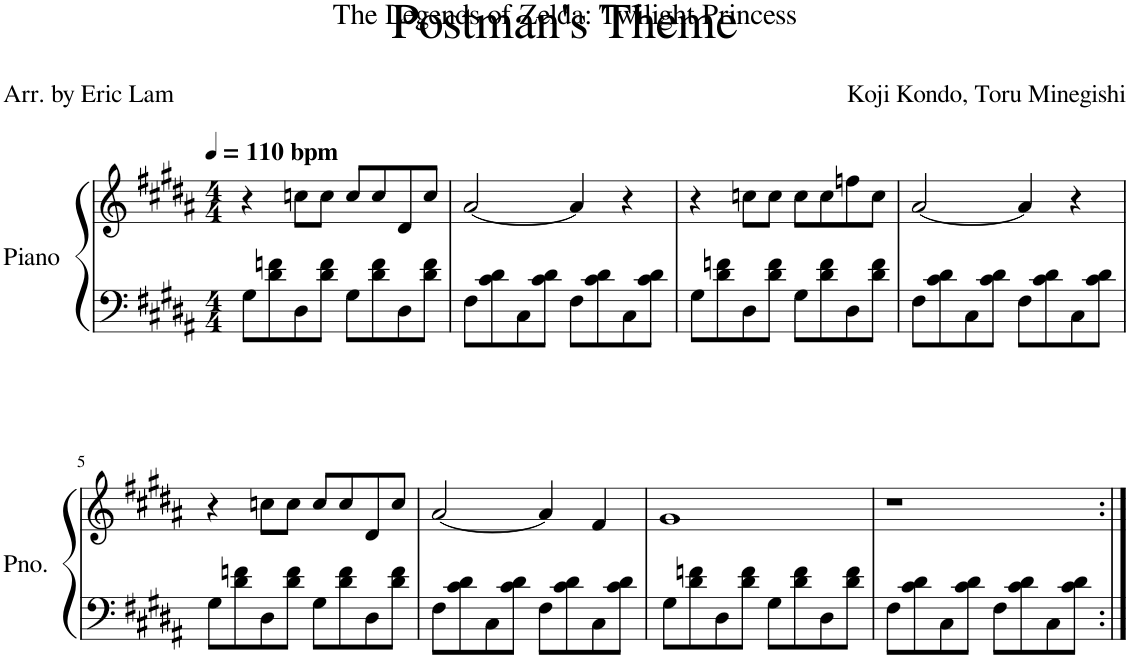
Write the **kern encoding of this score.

**kern	**kern
*part1	*part1
*staff2	*staff1
*I"Piano	*
*I'Pno.	*
*clefF4	*clefG2
*k[f#c#g#d#a#]	*k[f#c#g#d#a#]
*M4/4	*M4/4
*MM110	*MM110
=1	=1
!	!LO:TX:a:B:t=bpm
8G#\L	4r
8d#\ 8fn\	.
8D#\	8ccn\L
8d#\ 8f\J	8cc\J
8G#\L	8cc/L
8d#\ 8f\	8cc/
8D#\	8d#/
8d#\ 8f\J	8cc/J
=2	=2
8F#\L	[2a#/
8c#\ 8d#\	.
8C#\	.
8c#\ 8d#\J	.
8F#\L	4a#/]
8c#\ 8d#\	.
8C#\	4r
8c#\ 8d#\J	.
=3	=3
8G#\L	4r
8d#\ 8fn\	.
8D#\	8ccn\L
8d#\ 8f\J	8cc\J
8G#\L	8cc\L
8d#\ 8f\	8cc\
8D#\	8ffn\
8d#\ 8f\J	8cc\J
=4	=4
8F#\L	[2a#/
8c#\ 8d#\	.
8C#\	.
8c#\ 8d#\J	.
8F#\L	4a#/]
8c#\ 8d#\	.
8C#\	4r
8c#\ 8d#\J	.
!!LO:LB:g=z
=5	=5
8G#\L	4r
8d#\ 8fn\	.
8D#\	8ccn\L
8d#\ 8f\J	8cc\J
8G#\L	8cc/L
8d#\ 8f\	8cc/
8D#\	8d#/
8d#\ 8f\J	8cc/J
=6	=6
8F#\L	[2a#/
8c#\ 8d#\	.
8C#\	.
8c#\ 8d#\J	.
8F#\L	4a#/]
8c#\ 8d#\	.
8C#\	4f#/
8c#\ 8d#\J	.
=7	=7
8G#\L	1g#
8d#\ 8fn\	.
8D#\	.
8d#\ 8f\J	.
8G#\L	.
8d#\ 8f\	.
8D#\	.
8d#\ 8f\J	.
=8	=8
8F#\L	1r
8c#\ 8d#\	.
8C#\	.
8c#\ 8d#\J	.
8F#\L	.
8c#\ 8d#\	.
8C#\	.
8c#\ 8d#\J	.
=:|!	=:|!
*-	*-
